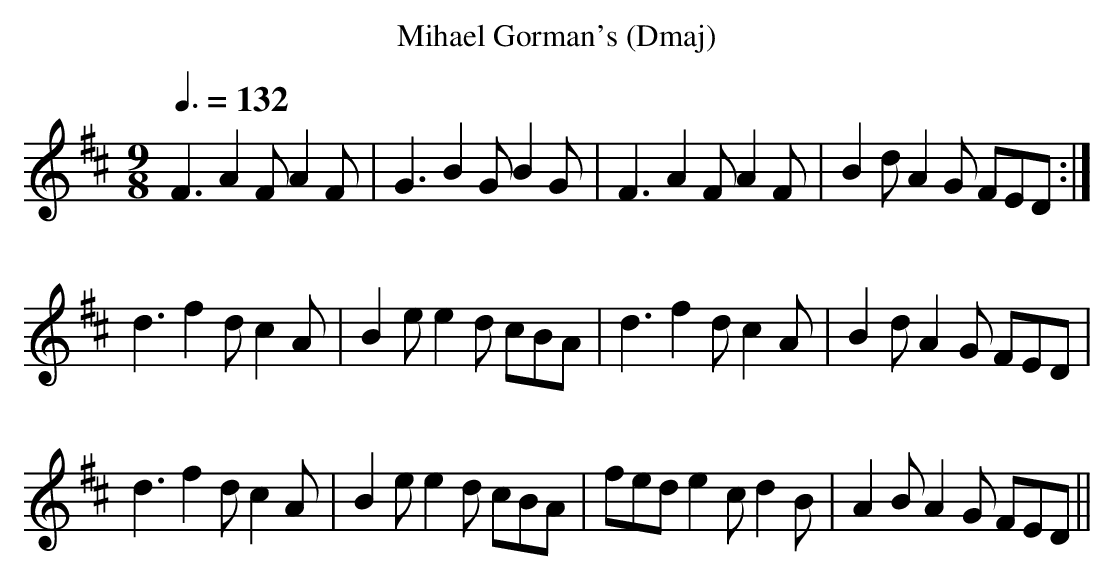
X:1
T:Mihael Gorman's (Dmaj)
Q:3/8=132
M:9/8
L:1/8
K:Dmaj
F3 A2F A2F|G3 B2G B2G|F3 A2F A2F|B2d A2G FED:|
d3 f2d c2A|B2e e2d cBA|d3 f2d c2A|B2d A2G FED|
d3 f2d c2A|B2e e2d cBA|fed e2c d2B|A2B A2G FED||
